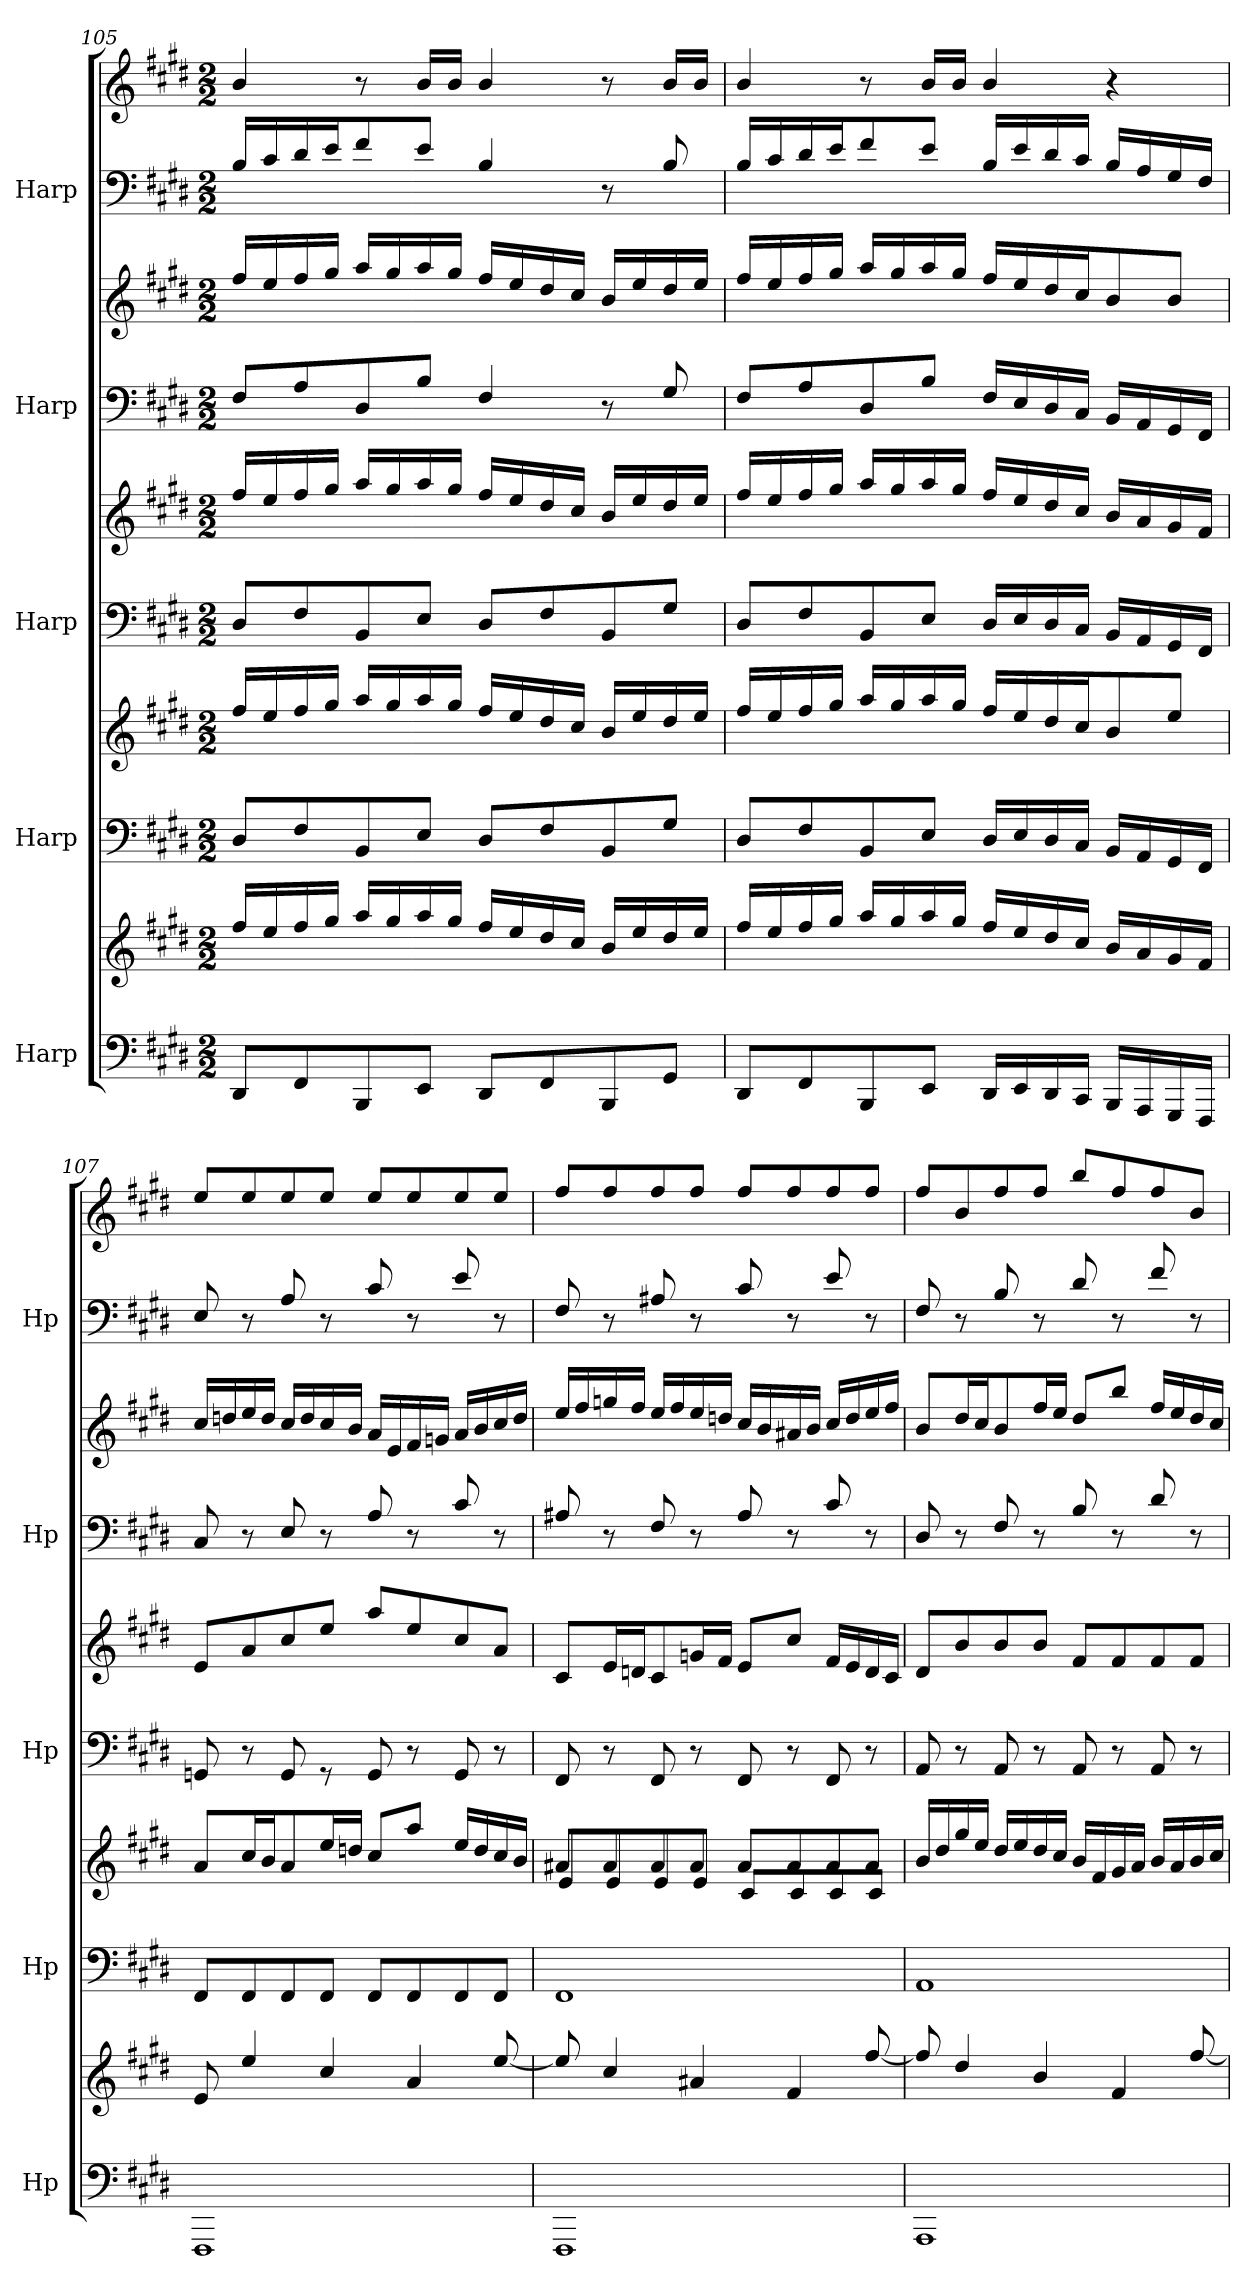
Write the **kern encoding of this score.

**kern	**kern	**kern	**kern	**kern	**kern	**kern	**kern	**kern	**kern
*part5	*part5	*part4	*part4	*part3	*part3	*part2	*part2	*part1	*part1
*staff10	*staff9	*staff8	*staff7	*staff6	*staff5	*staff4	*staff3	*staff2	*staff1
*I"Harp	*	*I"Harp	*	*I"Harp	*	*I"Harp	*	*I"Harp	*
*I'Hp	*	*I'Hp	*	*I'Hp	*	*I'Hp	*	*I'Hp	*
!!LO:PB:g=z
*clefF4	*clefG2	*clefF4	*clefG2	*clefF4	*clefG2	*clefF4	*clefG2	*clefF4	*clefG2
*k[f#c#g#d#]	*k[f#c#g#d#]	*k[f#c#g#d#]	*k[f#c#g#d#]	*k[f#c#g#d#]	*k[f#c#g#d#]	*k[f#c#g#d#]	*k[f#c#g#d#]	*k[f#c#g#d#]	*k[f#c#g#d#]
*M2/2	*M2/2	*M2/2	*M2/2	*M2/2	*M2/2	*M2/2	*M2/2	*M2/2	*M2/2
=105	=105	=105	=105	=105	=105	=105	=105	=105	=105
8DD#/L	16ff#/LL	8D#/L	16ff#/LL	8D#/L	16ff#/LL	8F#/L	16ff#/LL	16B/LL	4b/
.	16ee/	.	16ee/	.	16ee/	.	16ee/	16c#/	.
8FF#/	16ff#/	8F#/	16ff#/	8F#/	16ff#/	8A/	16ff#/	16d#/	.
.	16gg#/JJ	.	16gg#/JJ	.	16gg#/JJ	.	16gg#/JJ	16e/J	.
8BBB/	16aa/LL	8BB/	16aa/LL	8BB/	16aa/LL	8D#/	16aa/LL	8f#/	8r
.	16gg#/	.	16gg#/	.	16gg#/	.	16gg#/	.	.
8EE/J	16aa/	8E/J	16aa/	8E/J	16aa/	8B/J	16aa/	8e/J	16b/LL
.	16gg#/JJ	.	16gg#/JJ	.	16gg#/JJ	.	16gg#/JJ	.	16b/JJ
8DD#/L	16ff#/LL	8D#/L	16ff#/LL	8D#/L	16ff#/LL	4F#/	16ff#/LL	4B/	4b/
.	16ee/	.	16ee/	.	16ee/	.	16ee/	.	.
8FF#/	16dd#/	8F#/	16dd#/	8F#/	16dd#/	.	16dd#/	.	.
.	16cc#/JJ	.	16cc#/JJ	.	16cc#/JJ	.	16cc#/JJ	.	.
8BBB/	16b/LL	8BB/	16b/LL	8BB/	16b/LL	8r	16b/LL	8r	8r
.	16ee/	.	16ee/	.	16ee/	.	16ee/	.	.
8GG#/J	16dd#/	8G#/J	16dd#/	8G#/J	16dd#/	8G#/	16dd#/	8B/	16b/LL
.	16ee/JJ	.	16ee/JJ	.	16ee/JJ	.	16ee/JJ	.	16b/JJ
=106	=106	=106	=106	=106	=106	=106	=106	=106	=106
8DD#/L	16ff#/LL	8D#/L	16ff#/LL	8D#/L	16ff#/LL	8F#/L	16ff#/LL	16B/LL	4b/
.	16ee/	.	16ee/	.	16ee/	.	16ee/	16c#/	.
8FF#/	16ff#/	8F#/	16ff#/	8F#/	16ff#/	8A/	16ff#/	16d#/	.
.	16gg#/JJ	.	16gg#/JJ	.	16gg#/JJ	.	16gg#/JJ	16e/J	.
8BBB/	16aa/LL	8BB/	16aa/LL	8BB/	16aa/LL	8D#/	16aa/LL	8f#/	8r
.	16gg#/	.	16gg#/	.	16gg#/	.	16gg#/	.	.
8EE/J	16aa/	8E/J	16aa/	8E/J	16aa/	8B/J	16aa/	8e/J	16b/LL
.	16gg#/JJ	.	16gg#/JJ	.	16gg#/JJ	.	16gg#/JJ	.	16b/JJ
16DD#/LL	16ff#/LL	16D#/LL	16ff#/LL	16D#/LL	16ff#/LL	16F#/LL	16ff#/LL	16B/LL	4b/
16EE/	16ee/	16E/	16ee/	16E/	16ee/	16E/	16ee/	16e/	.
16DD#/	16dd#/	16D#/	16dd#/	16D#/	16dd#/	16D#/	16dd#/	16d#/	.
16CC#/JJ	16cc#/JJ	16C#/JJ	16cc#/J	16C#/JJ	16cc#/JJ	16C#/JJ	16cc#/J	16c#/JJ	.
16BBB/LL	16b/LL	16BB/LL	8b/	16BB/LL	16b/LL	16BB/LL	8b/	16B/LL	4r
16AAA/	16a/	16AA/	.	16AA/	16a/	16AA/	.	16A/	.
16GGG#/	16g#/	16GG#/	8ee/J	16GG#/	16g#/	16GG#/	8b/J	16G#/	.
16FFF#/JJ	16f#/JJ	16FF#/JJ	.	16FF#/JJ	16f#/JJ	16FF#/JJ	.	16F#/JJ	.
!!LO:PB:g=z
=107	=107	=107	=107	=107	=107	=107	=107	=107	=107
1FFF#	8e/	8FF#/L	8a/L	8GGn/	8e/L	8C#/	16cc#/LL	8E/	8ee/L
.	.	.	.	.	.	.	16ddn/	.	.
.	4ee/	8FF#/	16cc#/L	8r	8a/	8r	16ee/	8r	8ee/
.	.	.	16b/J	.	.	.	16dd/JJ	.	.
.	.	8FF#/	8a/	8GG/	8cc#/	8E/	16cc#/LL	8A/	8ee/
.	.	.	.	.	.	.	16dd/	.	.
.	4cc#/	8FF#/J	16ee/L	8rGG	8ee/J	8r	16cc#/	8r	8ee/J
.	.	.	16ddn/JJ	.	.	.	16b/JJ	.	.
.	.	8FF#/L	8cc#/L	8GG/	8aa/L	8A/	16a/LL	8c#/	8ee/L
.	.	.	.	.	.	.	16e/	.	.
.	4a/	8FF#/	8aa/J	8r	8ee/	8r	16f#/	8r	8ee/
.	.	.	.	.	.	.	16gn/JJ	.	.
.	.	8FF#/	16ee/LL	8GG/	8cc#/	8c#/	16a/LL	8e/	8ee/
.	.	.	16dd/	.	.	.	16b/	.	.
.	[8ee/	8FF#/J	16cc#/	8r	8a/J	8r	16cc#/	8r	8ee/J
.	.	.	16b/JJ	.	.	.	16dd/JJ	.	.
!!LO:PB:g=z
=108	=108	=108	=108	=108	=108	=108	=108	=108	=108
*	*	*	*^	*	*	*	*	*	*
1FFF#	8ee/]	1FF#	8a#X/L	8e/L	8FF#/	8c#/L	8A#X/	16ee/LL	8F#/	8ff#/L
.	.	.	.	.	.	.	.	16ff#/	.	.
.	4cc#/	.	8a#/	8e/	8r	16e/L	8r	16ggn/	8r	8ff#/
.	.	.	.	.	.	16dn/J	.	16ff#/JJ	.	.
.	.	.	8a#/	8e/	8FF#/	8c#/	8F#/	16ee/LL	8A#X/	8ff#/
.	.	.	.	.	.	.	.	16ff#/	.	.
.	4a#X/	.	8a#/J	8e/J	8r	16gn/L	8r	16ee/	8r	8ff#/J
.	.	.	.	.	.	16f#/JJ	.	16ddn/JJ	.	.
.	.	.	8a#/L	8c#/L	8FF#/	8e/L	8A#/	16cc#/LL	8c#/	8ff#/L
.	.	.	.	.	.	.	.	16b/	.	.
.	4f#/	.	8a#/	8c#/	8r	8cc#/J	8r	16a#X/	8r	8ff#/
.	.	.	.	.	.	.	.	16b/JJ	.	.
.	.	.	8a#/	8c#/	8FF#/	16f#/LL	8c#/	16cc#/LL	8e/	8ff#/
.	.	.	.	.	.	16e/	.	16dd/	.	.
.	[8ff#/	.	8a#/J	8c#/J	8r	16d/	8r	16ee/	8r	8ff#/J
.	.	.	.	.	.	16c#/JJ	.	16ff#/JJ	.	.
*	*	*	*v	*v	*	*	*	*	*	*
=109	=109	=109	=109	=109	=109	=109	=109	=109	=109
1AAA	8ff#/]	1AA	16b/LL	8AA/	8d#/L	8D#/	8b/L	8F#/	8ff#/L
.	.	.	16dd#/	.	.	.	.	.	.
.	4dd#/	.	16gg#/	8r	8b/	8r	16dd#/L	8r	8b/
.	.	.	16ee/JJ	.	.	.	16cc#/J	.	.
.	.	.	16dd#/LL	8AA/	8b/	8F#/	8b/	8B/	8ff#/
.	.	.	16ee/	.	.	.	.	.	.
.	4b/	.	16dd#/	8r	8b/J	8r	16ff#/L	8r	8ff#/J
.	.	.	16cc#/JJ	.	.	.	16ee/JJ	.	.
.	.	.	16b/LL	8AA/	8f#/L	8B/	8dd#/L	8d#/	8bb/L
.	.	.	16f#/	.	.	.	.	.	.
.	4f#/	.	16g#/	8r	8f#/	8r	8bb/J	8r	8ff#/
.	.	.	16a/JJ	.	.	.	.	.	.
.	.	.	16b/LL	8AA/	8f#/	8d#/	16ff#/LL	8f#/	8ff#/
.	.	.	16a/	.	.	.	16ee/	.	.
.	[8ff#/	.	16b/	8r	8f#/J	8r	16dd#/	8r	8b/J
.	.	.	16cc#/JJ	.	.	.	16cc#/JJ	.	.
=	=	=	=	=	=	=	=	=	=
*-	*-	*-	*-	*-	*-	*-	*-	*-	*-
